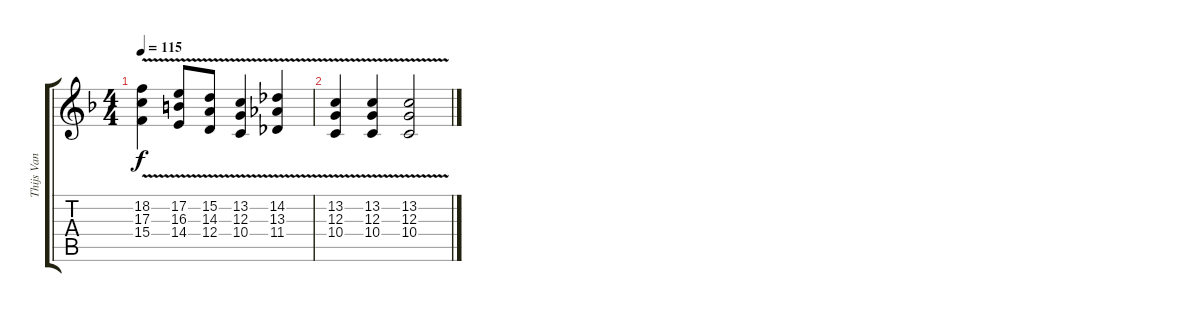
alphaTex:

\track ("Thijs Van Leer" "Thijs Van ") {instrument churchorgan}
\staff {score tabs}
\tuning (E4 B3 G3 D3 A2 E2) {hide}
\ts (4 4)
\tempo 115
\clef g2
\ks f
(18.2{v} 17.3 15.4).4{dy f instrument churchorgan} (17.2{v} 16.3 14.4).8 (15.2{v} 14.3 12.4).8 (13.2{v} 12.3 10.4).4 (14.2{v} 13.3 11.4).4 |
(13.2{v} 12.3 10.4).4 (13.2{v} 12.3 10.4).4 (13.2{v} 12.3 10.4).2
